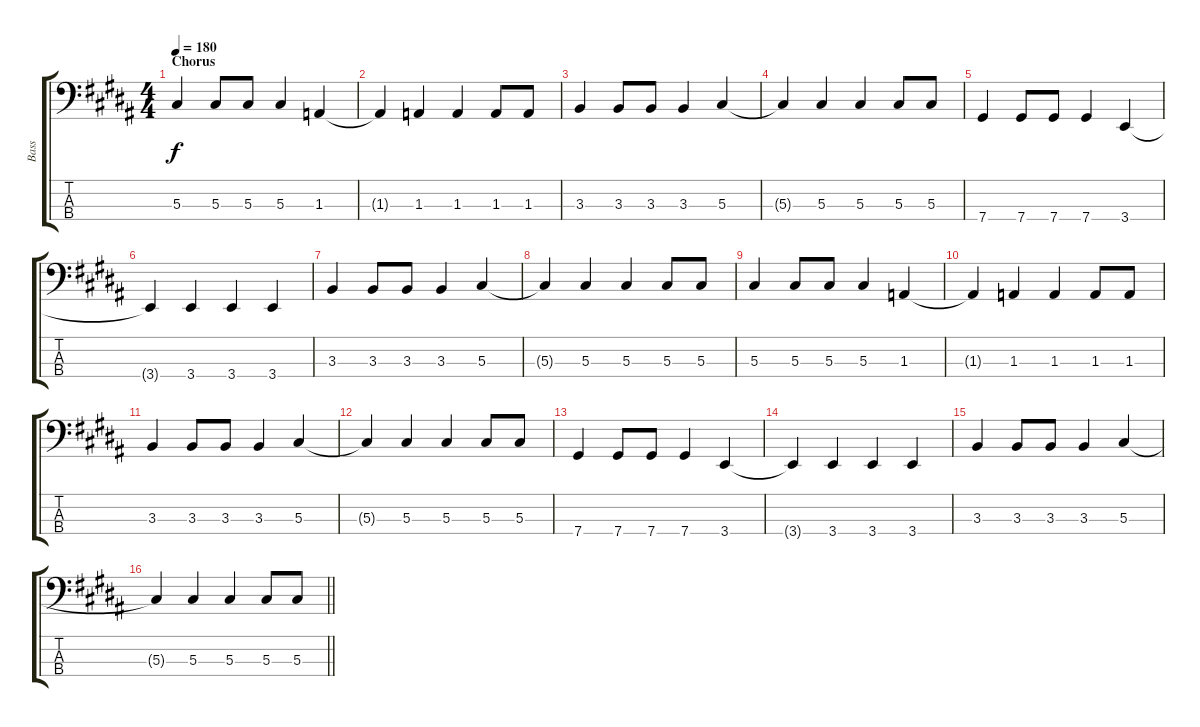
\track ("Bass" "Bass") {instrument electricbasspick}
\staff {score tabs}
\tuning (Gb2 Db2 Ab1 Db1) {hide}
\ts (4 4)
\section ("" "Chorus")
\tempo 180
\clef f4
\ks b
5.3.4{dy f} 5.3.8 5.3.8 5.3.4 1.3.4 |
1.3{t}.4 1.3.4 1.3.4 1.3.8 1.3.8 |
3.3.4 3.3.8 3.3.8 3.3.4 5.3.4 |
5.3{t}.4 5.3.4 5.3.4 5.3.8 5.3.8 |
7.4.4 7.4.8 7.4.8 7.4.4 3.4.4 |
3.4{t}.4 3.4.4 3.4.4 3.4.4 |
3.3.4 3.3.8 3.3.8 3.3.4 5.3.4 |
5.3{t}.4 5.3.4 5.3.4 5.3.8 5.3.8 |
5.3.4 5.3.8 5.3.8 5.3.4 1.3.4 |
1.3{t}.4 1.3.4 1.3.4 1.3.8 1.3.8 |
3.3.4 3.3.8 3.3.8 3.3.4 5.3.4 |
5.3{t}.4 5.3.4 5.3.4 5.3.8 5.3.8 |
7.4.4 7.4.8 7.4.8 7.4.4 3.4.4 |
3.4{t}.4 3.4.4 3.4.4 3.4.4 |
3.3.4 3.3.8 3.3.8 3.3.4 5.3.4 |
\barLineRight lightlight
5.3{t}.4 5.3.4 5.3.4 5.3.8 5.3.8
